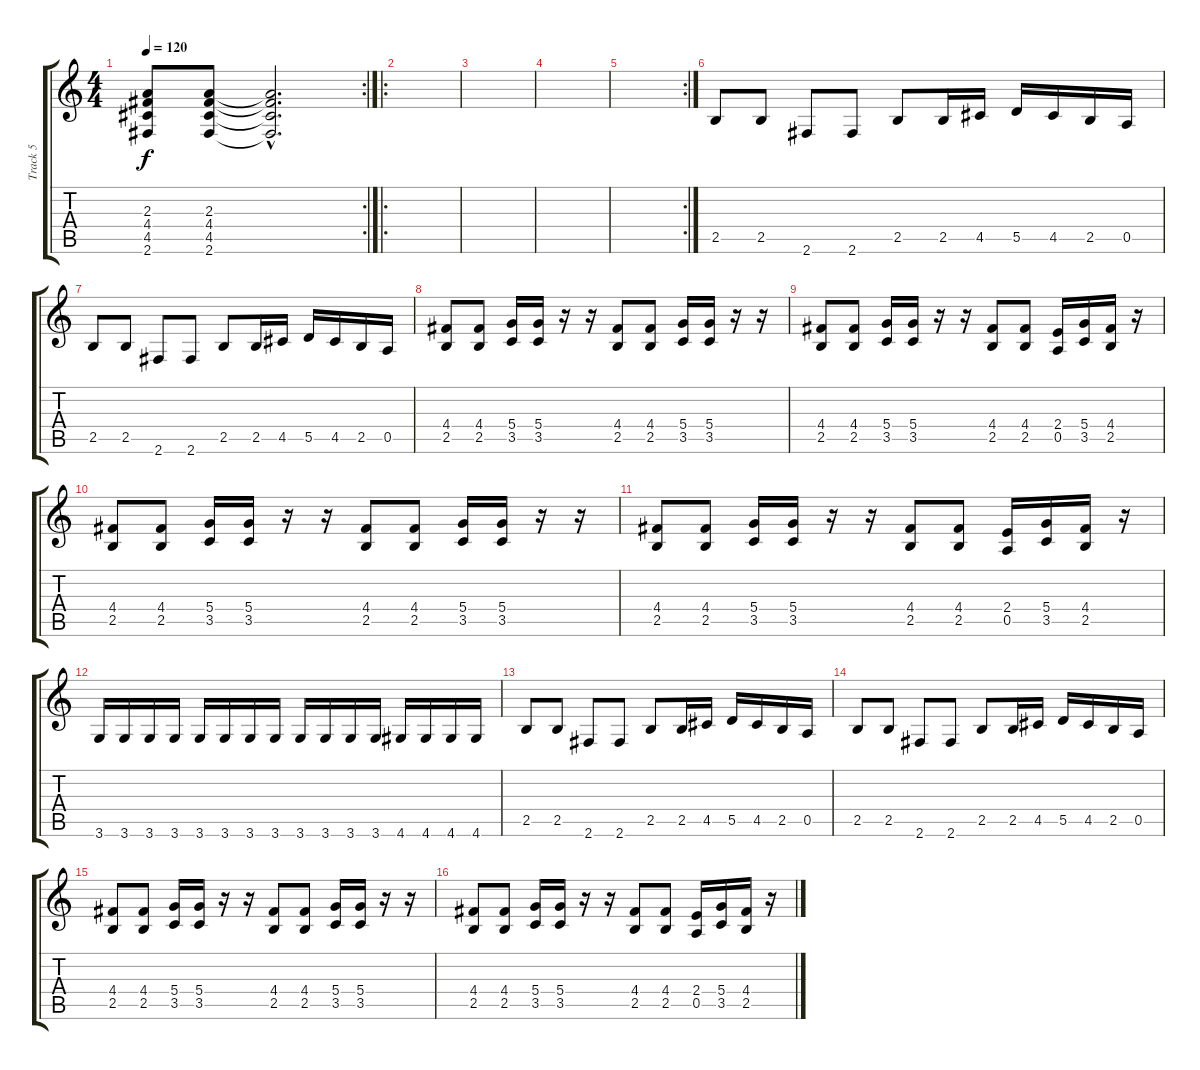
\track ("Track 5" "Track 5") {instrument acousticguitarsteel}
\staff {score tabs}
\tuning (E4 B3 G3 D3 A2 E2) {hide}
\rc 2
\ts (4 4)
\tempo 120
\clef g2
\ks c
(2.3 4.4 4.5 2.6).8{dy f} (2.3 4.4 4.5 2.6).8 (2.3{hac t} 4.4{hac t} 4.5{hac t} 2.6{hac t}).2{d} |
\ro
|
|
|
\rc 2
|
2.5.8 2.5.8 2.6.8 2.6.8 2.5.8 2.5.16 4.5.16 5.5.16 4.5.16 2.5.16 0.5.16 |
2.5.8 2.5.8 2.6.8 2.6.8 2.5.8 2.5.16 4.5.16 5.5.16 4.5.16 2.5.16 0.5.16 |
(4.4 2.5).8 (4.4 2.5).8 (5.4 3.5).16 (5.4 3.5).16 r.16 r.16 (4.4 2.5).8 (4.4 2.5).8 (5.4 3.5).16 (5.4 3.5).16 r.16 r.16 |
(4.4 2.5).8 (4.4 2.5).8 (5.4 3.5).16 (5.4 3.5).16 r.16 r.16 (4.4 2.5).8 (4.4 2.5).8 (2.4 0.5).16 (5.4 3.5).16 (4.4 2.5).16 r.16 |
(4.4 2.5).8 (4.4 2.5).8 (5.4 3.5).16 (5.4 3.5).16 r.16 r.16 (4.4 2.5).8 (4.4 2.5).8 (5.4 3.5).16 (5.4 3.5).16 r.16 r.16 |
(4.4 2.5).8 (4.4 2.5).8 (5.4 3.5).16 (5.4 3.5).16 r.16 r.16 (4.4 2.5).8 (4.4 2.5).8 (2.4 0.5).16 (5.4 3.5).16 (4.4 2.5).16 r.16 |
3.6.16 3.6.16 3.6.16 3.6.16 3.6.16 3.6.16 3.6.16 3.6.16 3.6.16 3.6.16 3.6.16 3.6.16 4.6.16 4.6.16 4.6.16 4.6.16 |
2.5.8 2.5.8 2.6.8 2.6.8 2.5.8 2.5.16 4.5.16 5.5.16 4.5.16 2.5.16 0.5.16 |
2.5.8 2.5.8 2.6.8 2.6.8 2.5.8 2.5.16 4.5.16 5.5.16 4.5.16 2.5.16 0.5.16 |
(4.4 2.5).8 (4.4 2.5).8 (5.4 3.5).16 (5.4 3.5).16 r.16 r.16 (4.4 2.5).8 (4.4 2.5).8 (5.4 3.5).16 (5.4 3.5).16 r.16 r.16 |
(4.4 2.5).8 (4.4 2.5).8 (5.4 3.5).16 (5.4 3.5).16 r.16 r.16 (4.4 2.5).8 (4.4 2.5).8 (2.4 0.5).16 (5.4 3.5).16 (4.4 2.5).16 r.16
